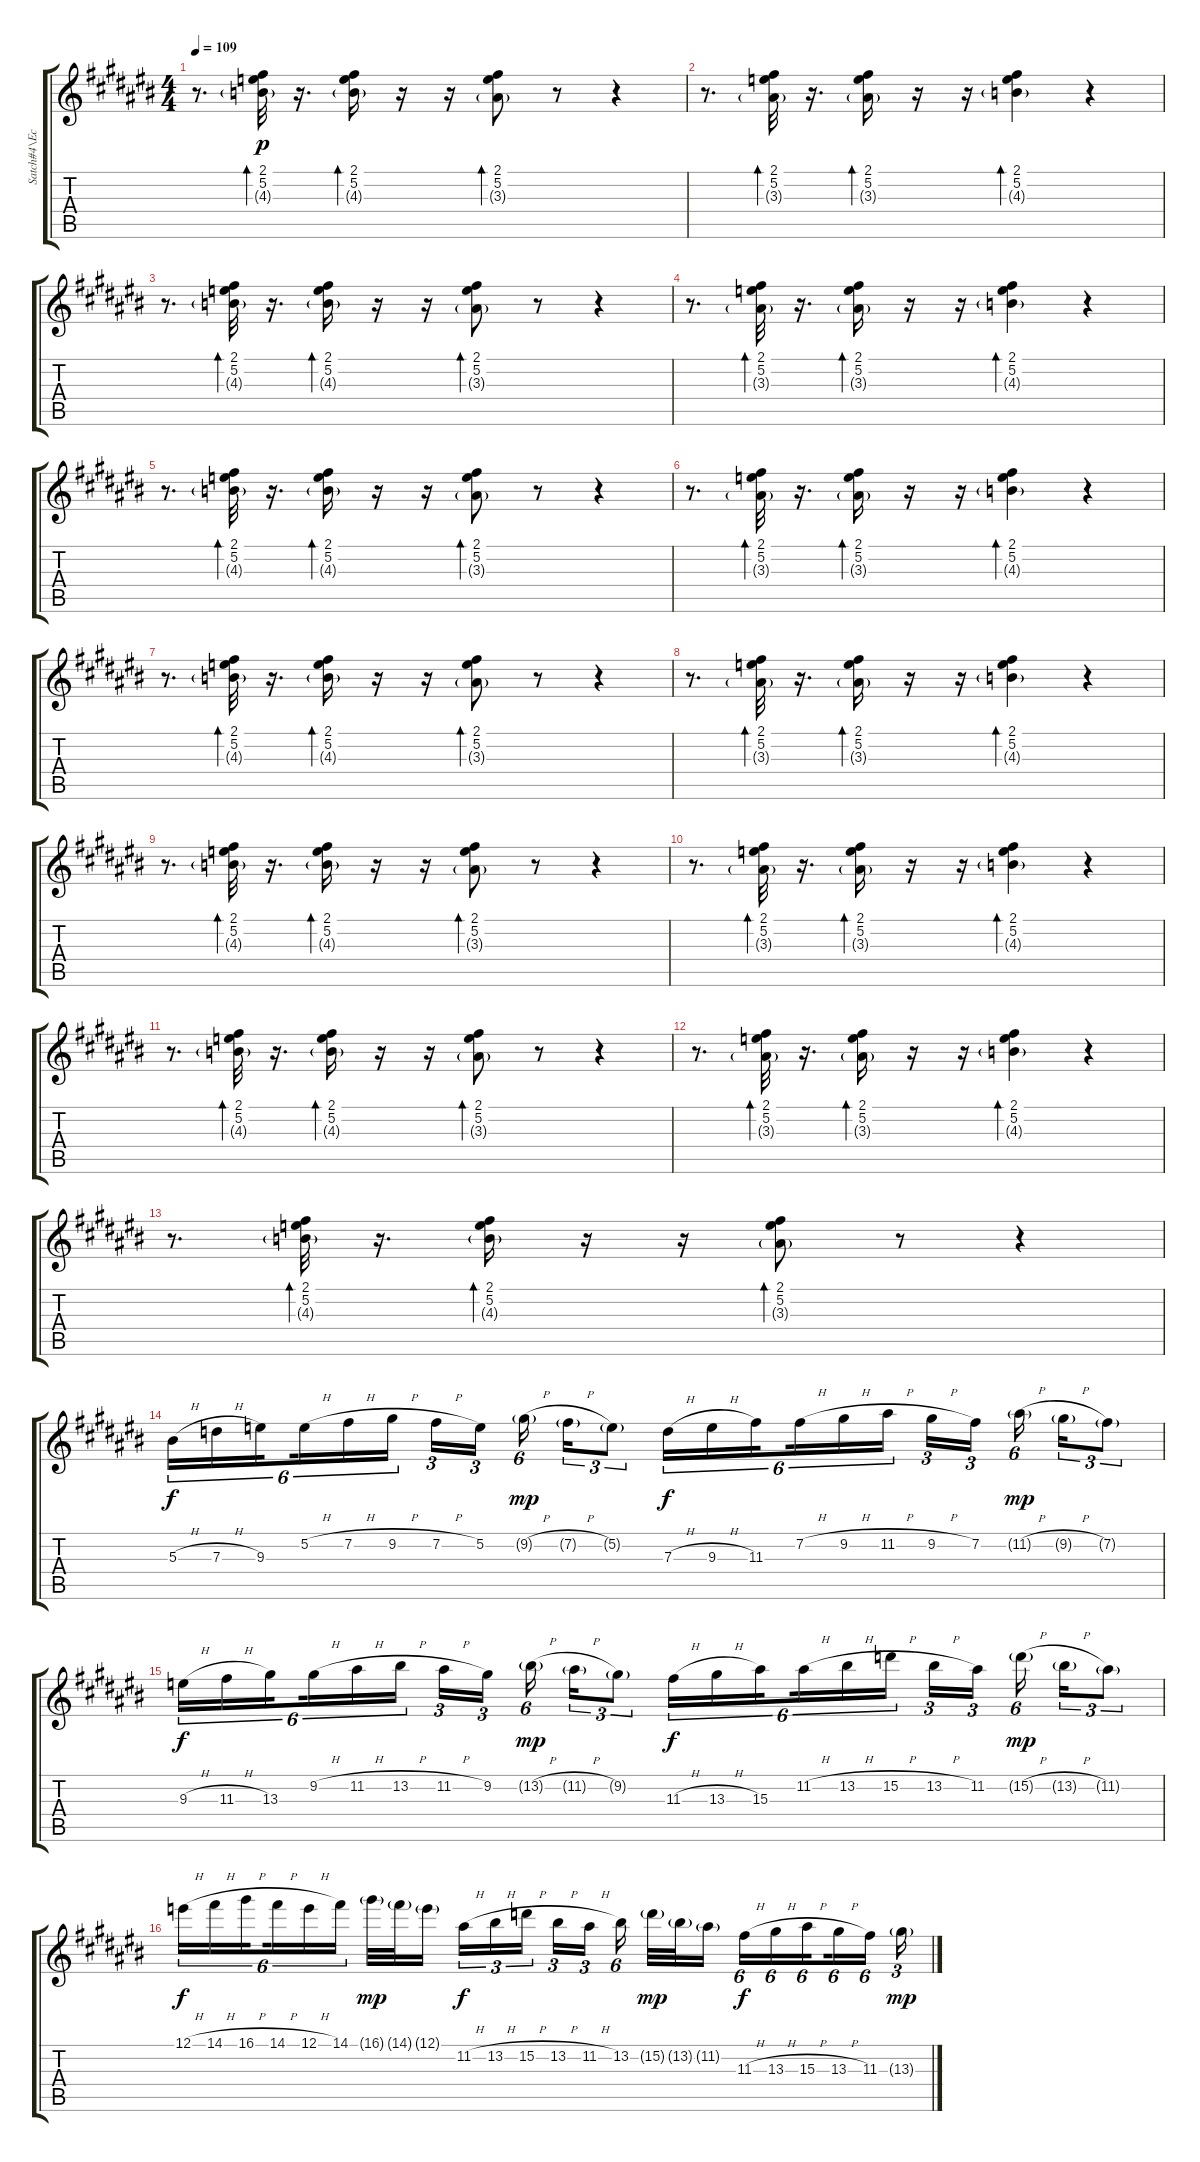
\track ("Satch#4\\Echo" "Satch#4\\Ec") {instrument electricguitarjazz}
\staff {score tabs}
\tuning (E4 B3 G3 D3 A2 E2) {hide}
\ts (4 4)
\tempo 109
\clef g2
\ks c#
r.8{d dy p} (2.1 5.2 4.3{g}).32{bd 120} r.16{d} (2.1 5.2 4.3{g}).16{bd 120} r.16 r.16 (2.1 5.2 3.3{g}).8{bd 120} r.8 r.4 |
r.8{d} (2.1 5.2 3.3{g}).32{bd 120} r.16{d} (2.1 5.2 3.3{g}).16{bd 120} r.16 r.16 (2.1 5.2 4.3{g}).4{bd 120} r.4 |
r.8{d} (2.1 5.2 4.3{g}).32{bd 120} r.16{d} (2.1 5.2 4.3{g}).16{bd 120} r.16 r.16 (2.1 5.2 3.3{g}).8{bd 120} r.8 r.4 |
r.8{d} (2.1 5.2 3.3{g}).32{bd 120} r.16{d} (2.1 5.2 3.3{g}).16{bd 120} r.16 r.16 (2.1 5.2 4.3{g}).4{bd 120} r.4 |
r.8{d} (2.1 5.2 4.3{g}).32{bd 120} r.16{d} (2.1 5.2 4.3{g}).16{bd 120} r.16 r.16 (2.1 5.2 3.3{g}).8{bd 120} r.8 r.4 |
r.8{d} (2.1 5.2 3.3{g}).32{bd 120} r.16{d} (2.1 5.2 3.3{g}).16{bd 120} r.16 r.16 (2.1 5.2 4.3{g}).4{bd 120} r.4 |
r.8{d} (2.1 5.2 4.3{g}).32{bd 120} r.16{d} (2.1 5.2 4.3{g}).16{bd 120} r.16 r.16 (2.1 5.2 3.3{g}).8{bd 120} r.8 r.4 |
r.8{d} (2.1 5.2 3.3{g}).32{bd 120} r.16{d} (2.1 5.2 3.3{g}).16{bd 120} r.16 r.16 (2.1 5.2 4.3{g}).4{bd 120} r.4 |
r.8{d} (2.1 5.2 4.3{g}).32{bd 120} r.16{d} (2.1 5.2 4.3{g}).16{bd 120} r.16 r.16 (2.1 5.2 3.3{g}).8{bd 120} r.8 r.4 |
r.8{d} (2.1 5.2 3.3{g}).32{bd 120} r.16{d} (2.1 5.2 3.3{g}).16{bd 120} r.16 r.16 (2.1 5.2 4.3{g}).4{bd 120} r.4 |
r.8{d} (2.1 5.2 4.3{g}).32{bd 120} r.16{d} (2.1 5.2 4.3{g}).16{bd 120} r.16 r.16 (2.1 5.2 3.3{g}).8{bd 120} r.8 r.4 |
r.8{d} (2.1 5.2 3.3{g}).32{bd 120} r.16{d} (2.1 5.2 3.3{g}).16{bd 120} r.16 r.16 (2.1 5.2 4.3{g}).4{bd 120} r.4 |
r.8{d} (2.1 5.2 4.3{g}).32{bd 120} r.16{d} (2.1 5.2 4.3{g}).16{bd 120} r.16 r.16 (2.1 5.2 3.3{g}).8{bd 120} r.8 r.4 |
5.3{h}.16{tu (6 4) dy f balance 11 instrument electricguitarclean} 7.3{h}.16{tu (6 4)} 9.3.16{tu (6 4) beam splitsecondary} 5.2{h}.16{tu (6 4)} 7.2{h}.16{tu (6 4)} 9.2{h}.16{tu (6 4)} 7.2{h}.16{tu (3 2)} 5.2.16{tu (3 2)} 9.2{h g}.16{tu (6 4) dy mp beam splitsecondary} 7.2{h g}.16{tu (3 2)} 5.2{g}.8{tu (3 2)} 7.3{h}.16{tu (6 4) dy f} 9.3{h}.16{tu (6 4)} 11.3.16{tu (6 4) beam splitsecondary} 7.2{h}.16{tu (6 4)} 9.2{h}.16{tu (6 4)} 11.2{h}.16{tu (6 4)} 9.2{h}.16{tu (3 2)} 7.2.16{tu (3 2)} 11.2{h g}.16{tu (6 4) dy mp beam splitsecondary} 9.2{h g}.16{tu (3 2)} 7.2{g}.8{tu (3 2)} |
9.3{h}.16{tu (6 4) dy f} 11.3{h}.16{tu (6 4)} 13.3.16{tu (6 4) beam splitsecondary} 9.2{h}.16{tu (6 4)} 11.2{h}.16{tu (6 4)} 13.2{h}.16{tu (6 4)} 11.2{h}.16{tu (3 2)} 9.2.16{tu (3 2)} 13.2{h g}.16{tu (6 4) dy mp beam splitsecondary} 11.2{h g}.16{tu (3 2)} 9.2{g}.8{tu (3 2)} 11.3{h}.16{tu (6 4) dy f} 13.3{h}.16{tu (6 4)} 15.3.16{tu (6 4) beam splitsecondary} 11.2{h}.16{tu (6 4)} 13.2{h}.16{tu (6 4)} 15.2{h}.16{tu (6 4)} 13.2{h}.16{tu (3 2)} 11.2.16{tu (3 2)} 15.2{h g}.16{tu (6 4) dy mp beam splitsecondary} 13.2{h g}.16{tu (3 2)} 11.2{g}.8{tu (3 2)} |
12.1{h}.16{tu (6 4) dy f} 14.1{h}.16{tu (6 4)} 16.1{h}.16{tu (6 4) beam splitsecondary} 14.1{h}.16{tu (6 4)} 12.1{h}.16{tu (6 4)} 14.1.16{tu (6 4)} 16.1{g}.32{dy mp} 14.1{g}.32 12.1{g}.16{beam splitsecondary} 11.2{h}.16{tu (3 2) dy f} 13.2{h}.16{tu (3 2)} 15.2{h}.16{tu (3 2)} 13.2{h}.16{tu (3 2)} 11.2{h}.16{tu (3 2)} 13.2.16{tu (6 4) beam splitsecondary} 15.2{g}.32{dy mp} 13.2{g}.32 11.2{g}.16 11.3{h}.16{tu (6 4) dy f} 13.3{h}.16{tu (6 4)} 15.3{h}.16{tu (6 4) beam splitsecondary} 13.3{h}.16{tu (6 4)} 11.3.16{tu (6 4)} 13.3{g}.16{tu (3 2) dy mp}
